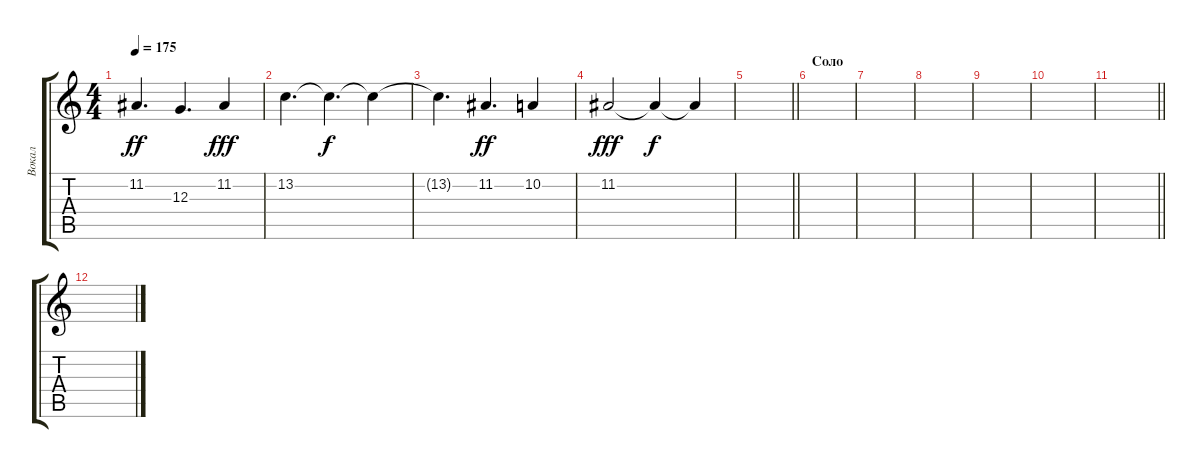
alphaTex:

\track ("Вокал" "Вокал") {instrument flute}
\staff {score tabs}
\tuning (E4 B3 G3 D3 A2 E2) {hide}
\ts (4 4)
\tempo 175
\clef g2
\ks c
11.2.4{d dy ff} 12.3.4{d} 11.2.4{dy fff} |
13.2.4{d} 13.2{t}.4{d dy f} 13.2{t}.4 |
13.2{t}.4{d} 11.2.4{d dy ff} 10.2.4 |
11.2.2{dy fff} 11.2{t}.4{dy f} 11.2{t}.4 |
\barLineRight lightlight
|
\section ("" "Соло")
|
|
|
|
|
\barLineRight lightlight
|
\section ("" " ")
